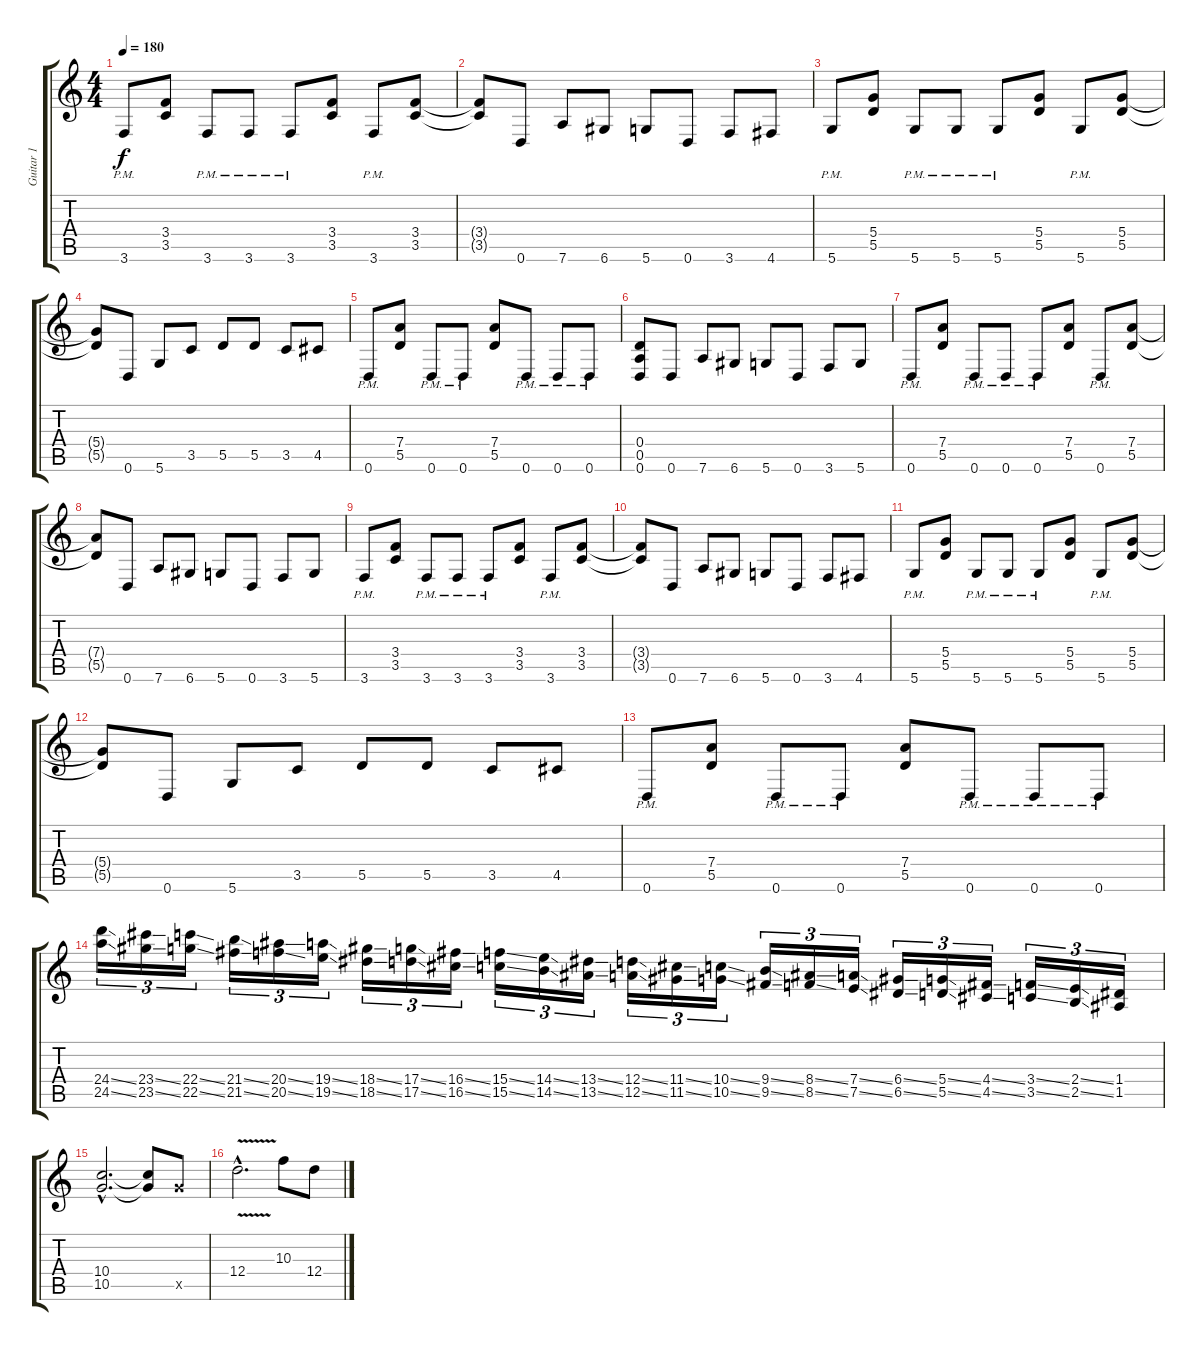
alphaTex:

\track ("Guitar 1" "Guitar 1") {instrument overdrivenguitar}
\staff {score tabs}
\tuning (E4 B3 G3 D3 A2 D2) {hide}
\ts (4 4)
\tempo 180
\clef g2
\ks c
3.6{pm}.8{dy f} (3.4 3.5).8 3.6{pm}.8 3.6{pm}.8 3.6{pm}.8 (3.4 3.5).8 3.6{pm}.8 (3.4 3.5).8 |
(3.4{t} 3.5{t}).8 0.6.8 7.6.8 6.6.8 5.6.8 0.6.8 3.6.8 4.6.8 |
5.6{pm}.8 (5.4 5.5).8 5.6{pm}.8 5.6{pm}.8 5.6{pm}.8 (5.4 5.5).8 5.6{pm}.8 (5.4 5.5).8 |
(5.4{t} 5.5{t}).8 0.6.8 5.6.8 3.5.8 5.5.8 5.5.8 3.5.8 4.5.8 |
0.6{pm}.8 (7.4 5.5).8 0.6{pm}.8 0.6{pm}.8 (7.4 5.5).8 0.6{pm}.8 0.6{pm}.8 0.6{pm}.8 |
(0.4 0.5 0.6).8 0.6.8 7.6.8 6.6.8 5.6.8 0.6.8 3.6.8 5.6.8 |
0.6{pm}.8 (7.4 5.5).8 0.6{pm}.8 0.6{pm}.8 0.6{pm}.8 (7.4 5.5).8 0.6{pm}.8 (7.4 5.5).8 |
(7.4{t} 5.5{t}).8 0.6.8 7.6.8 6.6.8 5.6.8 0.6.8 3.6.8 5.6.8 |
3.6{pm}.8 (3.4 3.5).8 3.6{pm}.8 3.6{pm}.8 3.6{pm}.8 (3.4 3.5).8 3.6{pm}.8 (3.4 3.5).8 |
(3.4{t} 3.5{t}).8 0.6.8 7.6.8 6.6.8 5.6.8 0.6.8 3.6.8 4.6.8 |
5.6{pm}.8 (5.4 5.5).8 5.6{pm}.8 5.6{pm}.8 5.6{pm}.8 (5.4 5.5).8 5.6{pm}.8 (5.4 5.5).8 |
(5.4{t} 5.5{t}).8 0.6.8 5.6.8 3.5.8 5.5.8 5.5.8 3.5.8 4.5.8 |
0.6{pm}.8 (7.4 5.5).8 0.6{pm}.8 0.6{pm}.8 (7.4 5.5).8 0.6{pm}.8 0.6{pm}.8 0.6{pm}.8 |
(24.4{ss} 24.5{ss}).16{tu (3 2)} (23.4{ss} 23.5{ss}).16{tu (3 2)} (22.4{ss} 22.5{ss}).16{tu (3 2)} (21.4{ss} 21.5{ss}).16{tu (3 2)} (20.4{ss} 20.5{ss}).16{tu (3 2)} (19.4{ss} 19.5{ss}).16{tu (3 2)} (18.4{ss} 18.5{ss}).16{tu (3 2)} (17.4{ss} 17.5{ss}).16{tu (3 2)} (16.4{ss} 16.5{ss}).16{tu (3 2)} (15.4{ss} 15.5{ss}).16{tu (3 2)} (14.4{ss} 14.5{ss}).16{tu (3 2)} (13.4{ss} 13.5{ss}).16{tu (3 2)} (12.4{ss} 12.5{ss}).16{tu (3 2)} (11.4{ss} 11.5{ss}).16{tu (3 2)} (10.4{ss} 10.5{ss}).16{tu (3 2)} (9.4{ss} 9.5{ss}).16{tu (3 2)} (8.4{ss} 8.5{ss}).16{tu (3 2)} (7.4{ss} 7.5{ss}).16{tu (3 2)} (6.4{ss} 6.5{ss}).16{tu (3 2)} (5.4{ss} 5.5{ss}).16{tu (3 2)} (4.4{ss} 4.5{ss}).16{tu (3 2)} (3.4{ss} 3.5{ss}).16{tu (3 2)} (2.4{ss} 2.5{ss}).16{tu (3 2)} (1.4 1.5).16{tu (3 2)} |
(10.4{hac} 10.5{hac}).2{d} (10.4{t} 10.5{t}).8 10.5{x}.8 |
12.4{v hac}.2{d} 10.3.8 12.4.8
